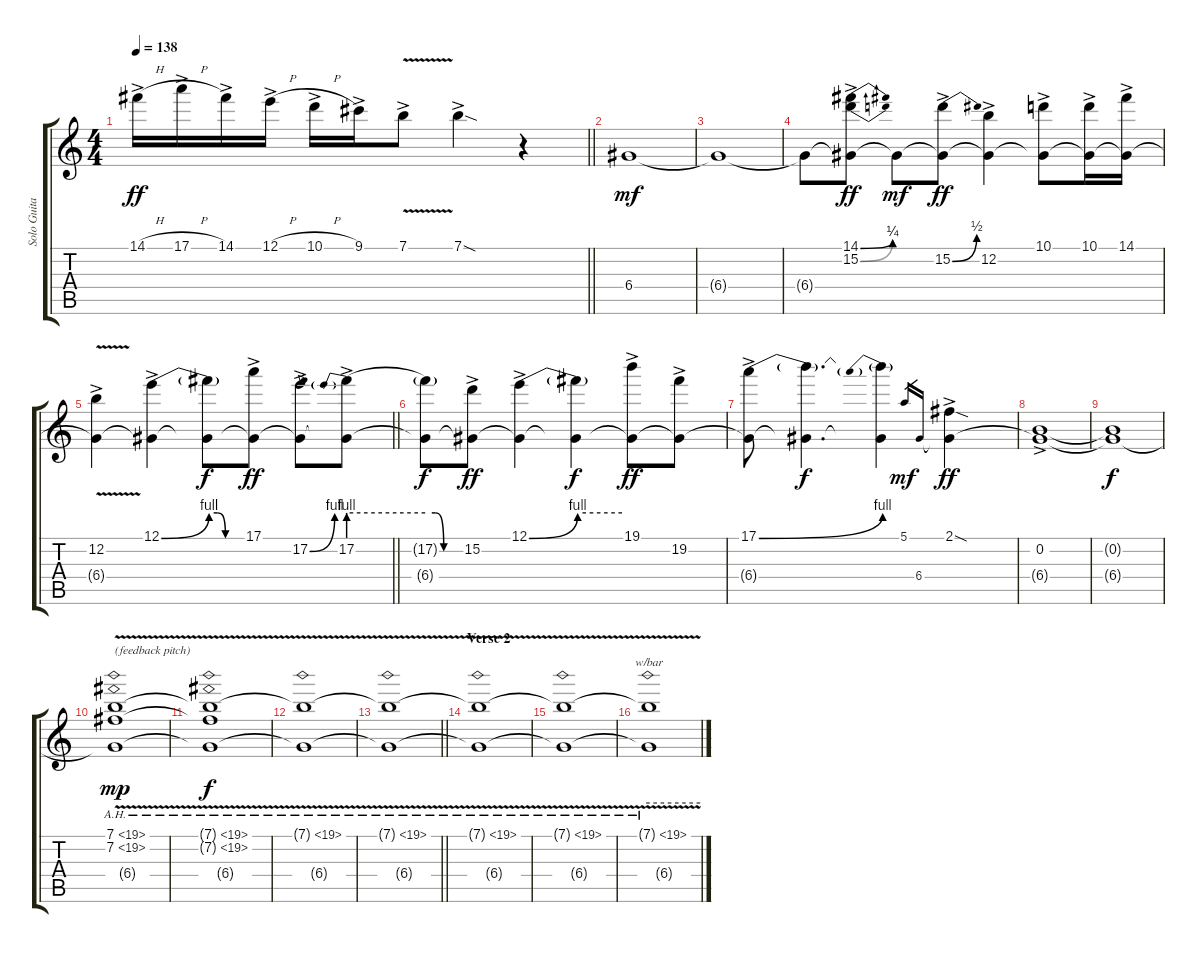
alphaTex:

\track ("Solo Guitar Angus" "Solo Guita") {instrument distortionguitar}
\staff {score tabs}
\tuning (E4 B3 G3 D3 A2 E2) {hide}
\ts (4 4)
\tempo 138
\clef g2
\barLineRight lightlight
\ks c
14.1{h ac}.16{dy ff} 17.1{h ac}.16 14.1{ac}.16 12.1{h ac}.16 10.1{h ac}.16 9.1{ac}.16 7.1{v ac}.8 7.1{sod ac}.4 r.4 |
6.4.1{dy mf} |
6.4{t}.1 |
6.4{t}.8 (14.1{be (bend 0 0 60 1) ac} 15.2{be (bend 0 0 60 1) ac} 6.4{t}).8{dy ff} 6.4{t}.8{dy mf} (15.2{be (bend 0 0 60 2) ac} 6.4{t}).8{dy ff} (12.2{ac} 6.4{t}).4 (10.1{ac} 6.4{t}).8 (10.1{ac} 6.4{t}).16 (14.1{ac} 6.4{t}).16 |
\barLineRight lightlight
(12.2{v ac} 6.4{t}).4 (12.1{be (bend 0 0 60 4) ac} 6.4{t}).4 (12.1{be (custom 0 4 15 4 30 0 60 0) t} 6.4{t}).8{dy f} (17.1{ac} 6.4{t}).8{dy ff} (17.2{be (bend 0 0 60 4) ac} 6.4{t}).8 (17.2{be (prebend 0 4 60 4) ac} 6.4{t}).8 |
(17.2{be (custom 0 4 15 4 30 0 60 0) t} 6.4{t}).8{dy f} (15.2{ac} 6.4{t}).8{dy ff} (12.1{be (bend 0 0 60 4) ac} 6.4{t}).4 (12.1{be (hold 0 4 60 4) t} 6.4{t}).4{dy f} (19.1{ac} 6.4{t}).8{dy ff} (19.2{ac} 6.4{t}).8 |
(17.1{be (bend 0 0 60 4) ac} 6.4{t}).8 (17.1{t} 6.4{t}).4{d dy f} (17.1{be (prebend 0 4 60 4) t} 6.4{t}).4 5.1.16{gr dy mf} 6.4.16{gr} (2.1{sod ac} 6.4{t}).4{dy ff} |
(0.2{ac} 6.4{t}).1 |
(0.2{t} 6.4{t}).1{dy f} |
(7.1{ah 12 v} 7.2{ah 12 v} 6.4{t}).1{txt "(feedback pitch)" dy mp} |
(7.1{ah 12 v t} 7.2{ah 12 v t} 6.4{t}).1{dy f} |
(7.1{ah 12 v t} 6.4{t}).1 |
\barLineRight lightlight
(7.1{ah 12 v t} 6.4{t}).1 |
\section ("" "Verse 2")
(7.1{ah 12 v t} 6.4{t}).1 |
(7.1{ah 12 v t} 6.4{t}).1 |
(7.1{ah 12 t} 6.4{t}).1{tbe (hold default 0 0 60 0) volume 4}
